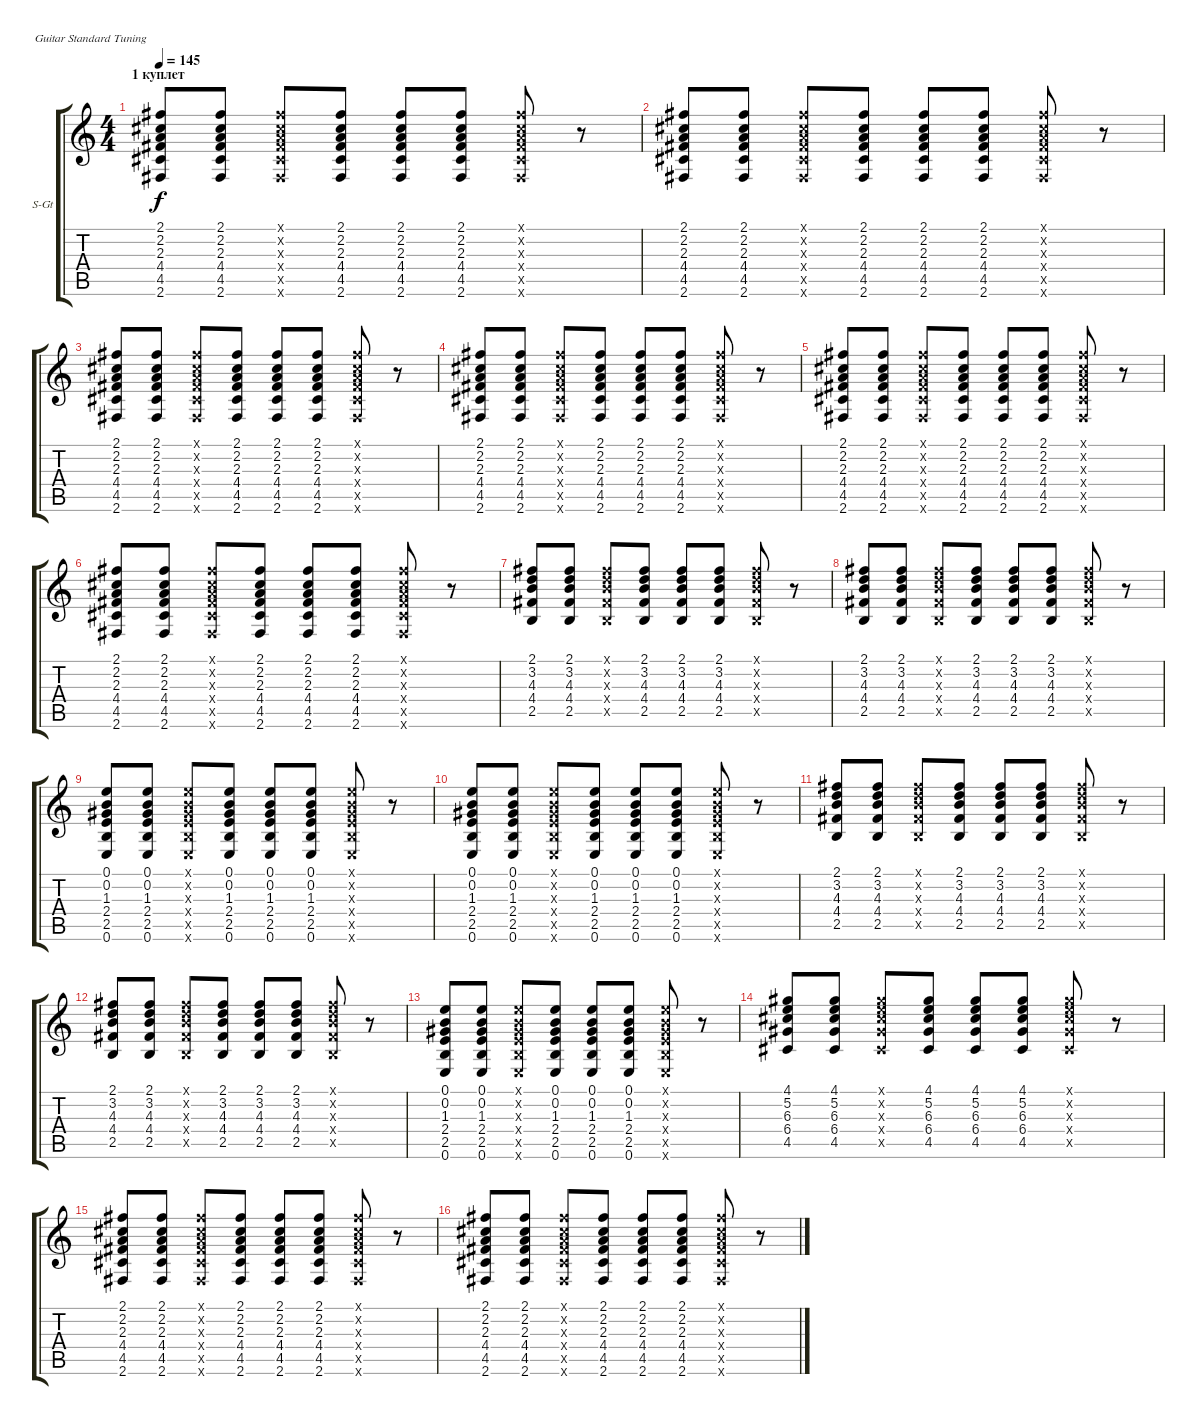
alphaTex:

\defaultSystemsLayout 4
\bracketExtendMode groupsimilarinstruments
\firstSystemTrackNameOrientation horizontal
\otherSystemsTrackNameOrientation horizontal
\track ("Steel Guitar" "S-Gt") {instrument acousticguitarsteel}
\staff {score tabs}
\tuning (E4 B3 G3 D3 A2 E2)
\ts (4 4)
\section ("" "1 куплет")
\tempo 145
\clef g2
\ks c
(2.6 2.1 2.2 2.3 4.4 4.5).8{dy f} (2.6 2.1 2.2 2.3 4.4 4.5).8 (2.6{x} 2.1{x} 2.2{x} 2.3{x} 4.4{x} 4.5{x}).8 (2.6 2.1 2.2 2.3 4.5 4.4).8 (2.6 2.1 2.2 2.3 4.4 4.5).8 (2.6 2.1 2.2 2.3 4.4 4.5).8 (2.6{x} 2.1{x} 2.2{x} 2.3{x} 4.4{x} 4.5{x}).8 r.8 |
(2.6 2.1 2.2 2.3 4.4 4.5).8 (2.6 2.1 2.2 2.3 4.4 4.5).8 (2.6{x} 2.1{x} 2.2{x} 2.3{x} 4.4{x} 4.5{x}).8 (2.6 2.1 2.2 2.3 4.5 4.4).8 (2.6 2.1 2.2 2.3 4.4 4.5).8 (2.6 2.1 2.2 2.3 4.4 4.5).8 (2.6{x} 2.1{x} 2.2{x} 2.3{x} 4.4{x} 4.5{x}).8 r.8 |
(2.6 2.1 2.2 2.3 4.4 4.5).8 (2.6 2.1 2.2 2.3 4.4 4.5).8 (2.6{x} 2.1{x} 2.2{x} 2.3{x} 4.4{x} 4.5{x}).8 (2.6 2.1 2.2 2.3 4.5 4.4).8 (2.6 2.1 2.2 2.3 4.4 4.5).8 (2.6 2.1 2.2 2.3 4.4 4.5).8 (2.6{x} 2.1{x} 2.2{x} 2.3{x} 4.4{x} 4.5{x}).8 r.8 |
(2.6 2.1 2.2 2.3 4.4 4.5).8 (2.6 2.1 2.2 2.3 4.4 4.5).8 (2.6{x} 2.1{x} 2.2{x} 2.3{x} 4.4{x} 4.5{x}).8 (2.6 2.1 2.2 2.3 4.5 4.4).8 (2.6 2.1 2.2 2.3 4.4 4.5).8 (2.6 2.1 2.2 2.3 4.4 4.5).8 (2.6{x} 2.1{x} 2.2{x} 2.3{x} 4.4{x} 4.5{x}).8 r.8 |
(2.6 2.1 2.2 2.3 4.4 4.5).8 (2.6 2.1 2.2 2.3 4.4 4.5).8 (2.6{x} 2.1{x} 2.2{x} 2.3{x} 4.4{x} 4.5{x}).8 (2.6 2.1 2.2 2.3 4.5 4.4).8 (2.6 2.1 2.2 2.3 4.4 4.5).8 (2.6 2.1 2.2 2.3 4.4 4.5).8 (2.6{x} 2.1{x} 2.2{x} 2.3{x} 4.4{x} 4.5{x}).8 r.8 |
(2.6 2.1 2.2 2.3 4.4 4.5).8 (2.6 2.1 2.2 2.3 4.4 4.5).8 (2.6{x} 2.1{x} 2.2{x} 2.3{x} 4.4{x} 4.5{x}).8 (2.6 2.1 2.2 2.3 4.5 4.4).8 (2.6 2.1 2.2 2.3 4.4 4.5).8 (2.6 2.1 2.2 2.3 4.4 4.5).8 (2.6{x} 2.1{x} 2.2{x} 2.3{x} 4.4{x} 4.5{x}).8 r.8 |
(2.5 2.1 3.2 4.3 4.4).8 (2.5 2.1 3.2 4.3 4.4).8 (2.5{x} 2.1{x} 3.2{x} 4.3{x} 4.4{x}).8 (2.5 2.1 3.2 4.3 4.4).8 (2.5 2.1 3.2 4.3 4.4).8 (2.5 2.1 3.2 4.3 4.4).8 (2.5{x} 2.1{x} 3.2{x} 4.3{x} 4.4{x}).8 r.8 |
(2.5 2.1 3.2 4.3 4.4).8 (2.5 2.1 3.2 4.3 4.4).8 (2.5{x} 2.1{x} 3.2{x} 4.3{x} 4.4{x}).8 (2.5 2.1 3.2 4.3 4.4).8 (2.5 2.1 3.2 4.3 4.4).8 (2.5 2.1 3.2 4.3 4.4).8 (2.5{x} 2.1{x} 3.2{x} 4.3{x} 4.4{x}).8 r.8 |
(0.6 0.1 0.2 1.3 2.4 2.5).8 (0.6 0.1 0.2 1.3 2.4 2.5).8 (0.6{x} 0.1{x} 0.2{x} 1.3{x} 2.4{x} 2.5{x}).8 (0.6 0.1 0.2 1.3 2.4 2.5).8 (0.6 0.1 0.2 1.3 2.4 2.5).8 (0.6 0.1 0.2 1.3 2.4 2.5).8 (0.6{x} 0.1{x} 0.2{x} 1.3{x} 2.4{x} 2.5{x}).8 r.8 |
(0.6 0.1 0.2 1.3 2.4 2.5).8 (0.6 0.1 0.2 1.3 2.4 2.5).8 (0.6{x} 0.1{x} 0.2{x} 1.3{x} 2.4{x} 2.5{x}).8 (0.6 0.1 0.2 1.3 2.4 2.5).8 (0.6 0.1 0.2 1.3 2.4 2.5).8 (0.6 0.1 0.2 1.3 2.4 2.5).8 (0.6{x} 0.1{x} 0.2{x} 1.3{x} 2.4{x} 2.5{x}).8 r.8 |
(2.5 2.1 3.2 4.3 4.4).8 (2.5 2.1 3.2 4.3 4.4).8 (2.5{x} 2.1{x} 3.2{x} 4.3{x} 4.4{x}).8 (2.5 2.1 3.2 4.3 4.4).8 (2.5 2.1 3.2 4.3 4.4).8 (2.5 2.1 3.2 4.3 4.4).8 (2.5{x} 2.1{x} 3.2{x} 4.3{x} 4.4{x}).8 r.8 |
(2.5 2.1 3.2 4.3 4.4).8 (2.5 2.1 3.2 4.3 4.4).8 (2.5{x} 2.1{x} 3.2{x} 4.3{x} 4.4{x}).8 (2.5 2.1 3.2 4.3 4.4).8 (2.5 2.1 3.2 4.3 4.4).8 (2.5 2.1 3.2 4.3 4.4).8 (2.5{x} 2.1{x} 3.2{x} 4.3{x} 4.4{x}).8 r.8 |
(0.6 0.1 0.2 1.3 2.4 2.5).8 (0.6 0.1 0.2 1.3 2.4 2.5).8 (0.6{x} 0.1{x} 0.2{x} 1.3{x} 2.4{x} 2.5{x}).8 (0.6 0.1 0.2 1.3 2.4 2.5).8 (0.6 0.1 0.2 1.3 2.4 2.5).8 (0.6 0.1 0.2 1.3 2.4 2.5).8 (0.6{x} 0.1{x} 0.2{x} 1.3{x} 2.4{x} 2.5{x}).8 r.8 |
(4.5 4.1 5.2 6.3 6.4).8 (4.5 4.1 5.2 6.3 6.4).8 (4.5{x} 4.1{x} 5.2{x} 6.3{x} 6.4{x}).8 (4.5 4.1 5.2 6.3 6.4).8 (4.5 4.1 5.2 6.3 6.4).8 (4.5 4.1 5.2 6.3 6.4).8 (4.5{x} 4.1{x} 5.2{x} 6.3{x} 6.4{x}).8 r.8 |
(2.6 2.1 2.2 2.3 4.4 4.5).8 (2.6 2.1 2.2 2.3 4.4 4.5).8 (2.6{x} 2.1{x} 2.2{x} 2.3{x} 4.4{x} 4.5{x}).8 (2.6 2.1 2.2 2.3 4.5 4.4).8 (2.6 2.1 2.2 2.3 4.4 4.5).8 (2.6 2.1 2.2 2.3 4.4 4.5).8 (2.6{x} 2.1{x} 2.2{x} 2.3{x} 4.4{x} 4.5{x}).8 r.8 |
(2.6 2.1 2.2 2.3 4.4 4.5).8 (2.6 2.1 2.2 2.3 4.4 4.5).8 (2.6{x} 2.1{x} 2.2{x} 2.3{x} 4.4{x} 4.5{x}).8 (2.6 2.1 2.2 2.3 4.5 4.4).8 (2.6 2.1 2.2 2.3 4.4 4.5).8 (2.6 2.1 2.2 2.3 4.4 4.5).8 (2.6{x} 2.1{x} 2.2{x} 2.3{x} 4.4{x} 4.5{x}).8 r.8
